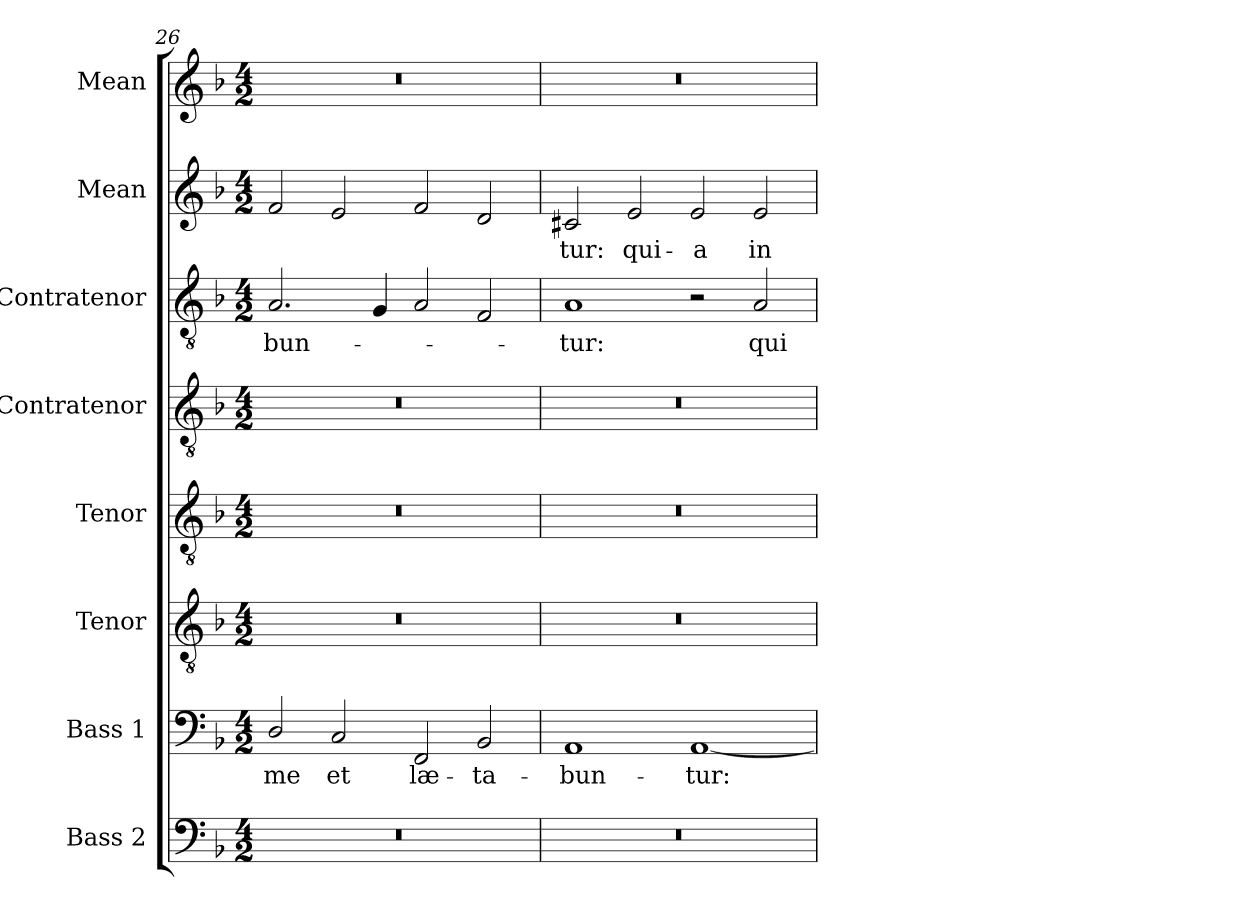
**kern	**kern	**text	**kern	**kern	**kern	**kern	**text	**kern	**text	**kern
*part8	*part7	*part7	*part6	*part5	*part4	*part3	*part3	*part2	*part2	*part1
*staff8	*staff7	*staff7	*staff6	*staff5	*staff4	*staff3	*staff3	*staff2	*staff2	*staff1
*I"Bass 2	*I"Bass 1	*	*I"Tenor	*I"Tenor	*I"Contratenor	*I"Contratenor	*	*I"Mean	*	*I"Mean
*I'B2.	*I'B1.	*	*I'T.	*I'T.	*I'Ct.	*I'Ct.	*	*I'M.	*	*I'M.
*clefF4	*clefF4	*	*clefGv2	*clefGv2	*clefGv2	*clefGv2	*	*clefG2	*	*clefG2
*	*	*	*ITrd7c12	*ITrd7c12	*ITrd7c12	*ITrd7c12	*	*	*	*
*k[b-]	*k[b-]	*	*k[b-]	*k[b-]	*k[b-]	*k[b-]	*	*k[b-]	*	*k[b-]
*F:	*F:	*	*F:	*F:	*F:	*F:	*	*F:	*	*F:
*M4/2	*M4/2	*	*M4/2	*M4/2	*M4/2	*M4/2	*	*M4/2	*	*M4/2
=26	=26	=26	=26	=26	=26	=26	=26	=26	=26	=26
!LO:N:vis=1	!	!	!	!	!	!	!	!	!	!
!	!	!LO:LY:b:color=#000000	!LO:N:vis=1	!LO:N:vis=1	!LO:N:vis=1	!	!	!	!	!
!	!	!	!	!	!	!	!LO:LY:b:color=#000000	!	!	!LO:N:vis=1
0r	2Di/	me	0r	0r	0r	2.AAi/	-bun-	2fi/	.	0r
!	!	!LO:LY:b:color=#000000	!	!	!	!	!	!	!	!
.	2Ci/	et	.	.	.	.	.	2ei/	.	.
.	.	.	.	.	.	4GGi/	.	.	.	.
!	!	!LO:LY:b:color=#000000	!	!	!	!	!	!	!	!
.	2FFi/	læ-	.	.	.	2AAi/	.	2fi/	.	.
!	!	!LO:LY:b:color=#000000	!	!	!	!	!	!	!	!
.	2BB-i/	-ta-	.	.	.	2FFi/	.	2di/	.	.
=27	=27	=27	=27	=27	=27	=27	=27	=27	=27	=27
!LO:N:vis=1	!	!	!	!	!	!	!	!	!	!
!	!	!LO:LY:b:color=#000000	!LO:N:vis=1	!LO:N:vis=1	!LO:N:vis=1	!	!	!	!	!
!	!	!	!	!	!	!	!LO:LY:b:color=#000000	!	!	!
!	!	!	!	!	!	!	!	!	!LO:LY:b:color=#000000	!LO:N:vis=1
0r	1AAi	-bun-	0r	0r	0r	1AAi	-tur:	2c#Xi/	-tur:	0r
!	!	!	!	!	!	!	!	!	!LO:LY:b:color=#000000	!
.	.	.	.	.	.	.	.	2ei/	qui-	.
!	!	!LO:LY:b:color=#000000	!	!	!	!	!	!	!	!
!	!	!	!	!	!	!	!	!	!LO:LY:b:color=#000000	!
.	[1AAi	-tur:	.	.	.	2r	.	2ei/	-a	.
!	!	!	!	!	!	!	!LO:LY:b:color=#000000	!	!	!
!	!	!	!	!	!	!	!	!	!LO:LY:b:color=#000000	!
.	.	.	.	.	.	2AAi/	qui-	2ei/	in	.
=	=	=	=	=	=	=	=	=	=	=
*-	*-	*-	*-	*-	*-	*-	*-	*-	*-	*-
